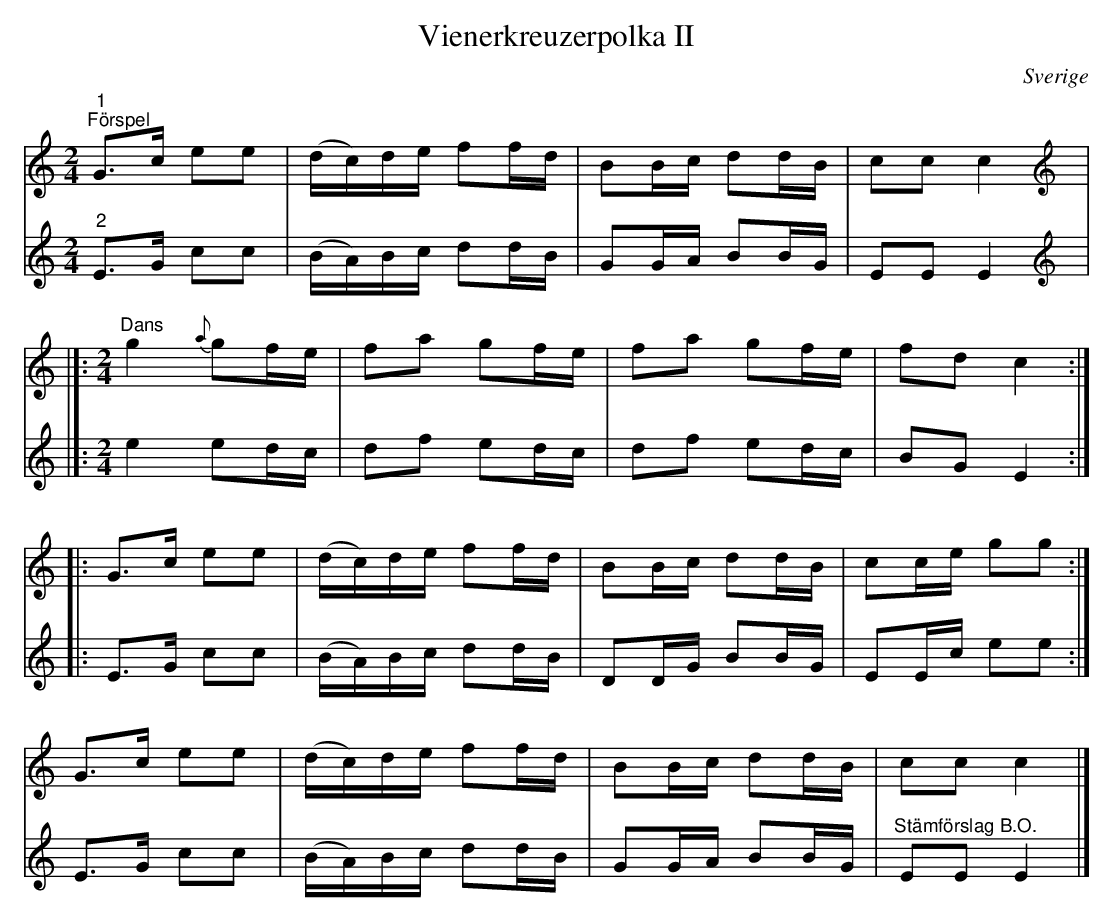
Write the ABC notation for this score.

X:1
T:Vienerkreuzerpolka II
O:Sverige
L:1/16
M:2/4
K:C
V:1
"^1""^Förspel" G2>c2 e2e2 | (dc)de f2fd | B2Bc d2dB | c2c2 c4 |]:
[M:2/4][K:treble]"^Dans" g4{a} g2fe | f2a2 g2fe | f2a2 g2fe | f2d2 c4 ::
G2>c2 e2e2 | (dc)de f2fd | B2Bc d2dB | c2ce g2g2 :|
G2>c2 e2e2 | (dc)de f2fd | B2Bc d2dB | c2c2 c4 |]
V:2
"^2" E2>G2 c2c2 | (BA)Bc d2dB | G2GA B2BG | E2E2 E4 |]:[M:2/4][K:treble] e4 e2dc | d2f2 e2dc |
d2f2 e2dc | B2G2 E4 :: E2>G2 c2c2 | (BA)Bc d2dB | D2DG B2BG | E2Ec e2e2 :| E2>G2 c2c2 |
(BA)Bc d2dB | G2GA B2BG | "^Stämförslag B.O." E2E2 E4 |]
